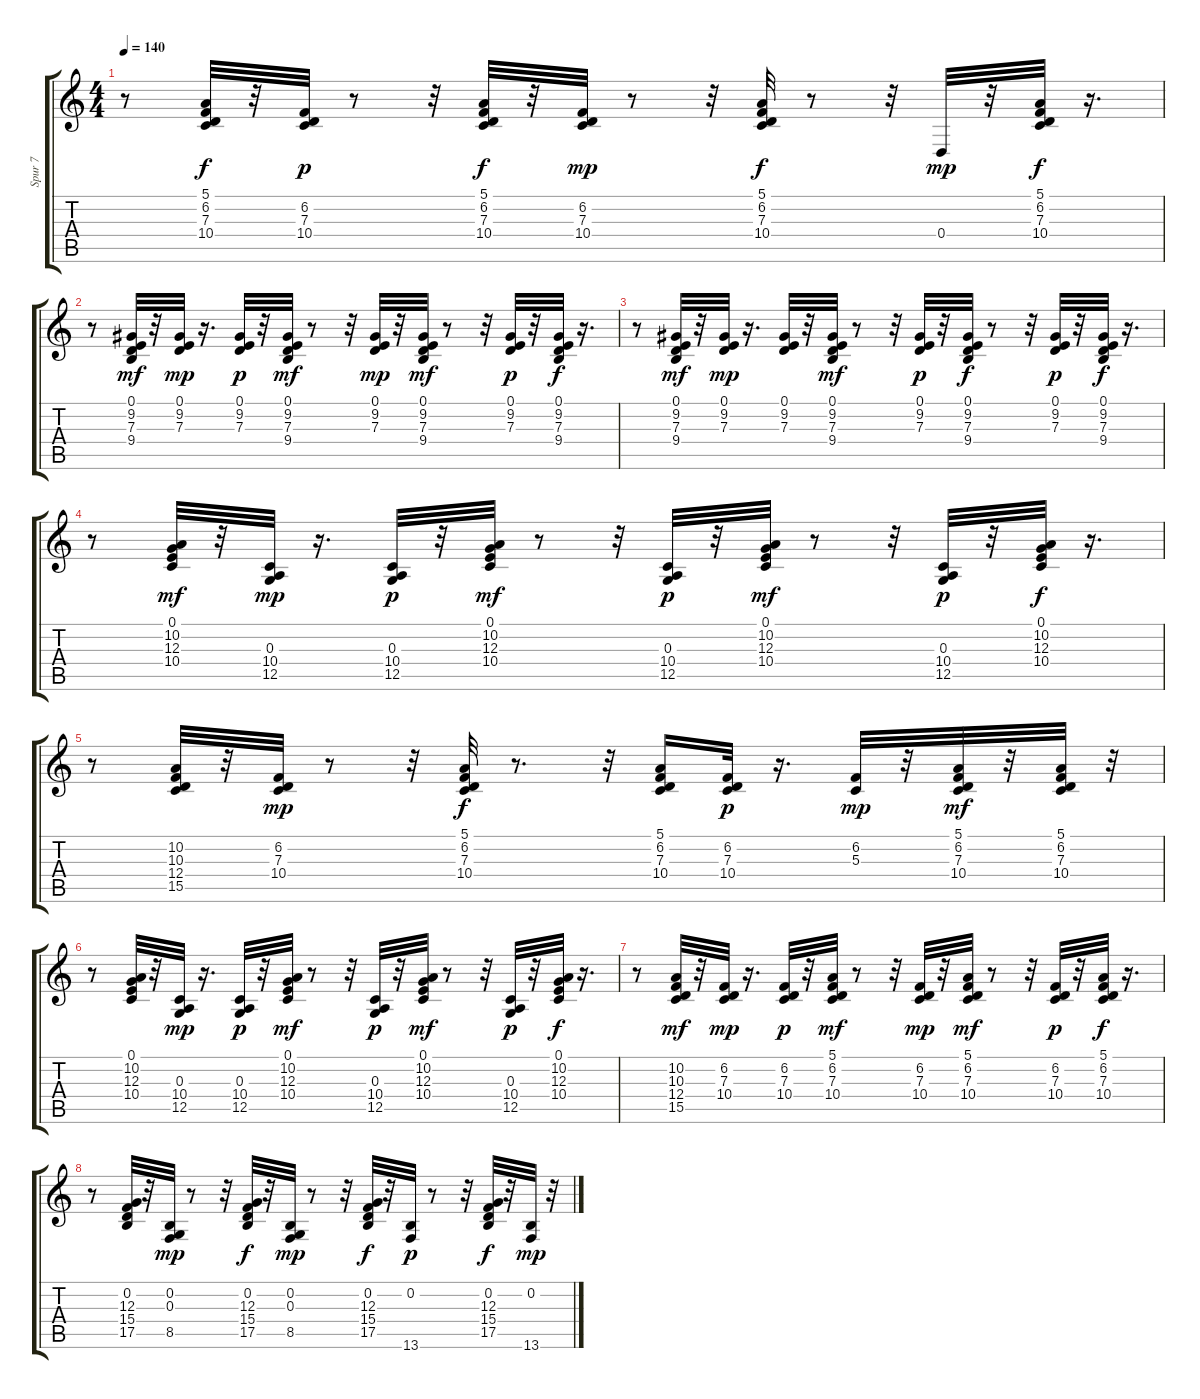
\track ("Spur 7" "Spur 7") {instrument harpsichord}
\staff {score tabs}
\tuning (E4 B3 G3 D3 A2 E2) {hide}
\ts (4 4)
\tempo 140
\clef g2
\ks c
r.8{dy f} (5.1 6.2 7.3 10.4).32 r.32 (6.2 7.3 10.4).32{dy p} r.8 r.32 (5.1 6.2 7.3 10.4).32{dy f} r.32 (6.2 7.3 10.4).32{dy mp} r.8 r.32 (5.1 6.2 7.3 10.4).32{dy f} r.8 r.32 0.4.32{dy mp} r.32 (5.1 6.2 7.3 10.4).32{dy f} r.16{d} |
r.8 (0.1 9.2 7.3 9.4).32{dy mf} r.32 (0.1 9.2 7.3).32{dy mp} r.16{d} (0.1 9.2 7.3).32{dy p} r.32 (0.1 9.2 7.3 9.4).32{dy mf} r.8 r.32 (0.1 9.2 7.3).32{dy mp} r.32 (0.1 9.2 7.3 9.4).32{dy mf} r.8 r.32 (0.1 9.2 7.3).32{dy p} r.32 (0.1 9.2 7.3 9.4).32{dy f} r.16{d} |
r.8 (0.1 9.2 7.3 9.4).32{dy mf} r.32 (0.1 9.2 7.3).32{dy mp} r.16{d} (0.1 9.2 7.3).32 r.32 (0.1 9.2 7.3 9.4).32{dy mf} r.8 r.32 (0.1 9.2 7.3).32{dy p} r.32 (0.1 9.2 7.3 9.4).32{dy f} r.8 r.32 (0.1 9.2 7.3).32{dy p} r.32 (0.1 9.2 7.3 9.4).32{dy f} r.16{d} |
r.8 (0.1 10.2 12.3 10.4).32{dy mf} r.32 (0.3 10.4 12.5).32{dy mp} r.16{d} (0.3 10.4 12.5).32{dy p} r.32 (0.1 10.2 12.3 10.4).32{dy mf} r.8 r.32 (0.3 10.4 12.5).32{dy p} r.32 (0.1 10.2 12.3 10.4).32{dy mf} r.8 r.32 (0.3 10.4 12.5).32{dy p} r.32 (0.1 10.2 12.3 10.4).32{dy f} r.16{d} |
r.8 (10.2 10.3 12.4 15.5).32 r.32 (6.2 7.3 10.4).32{dy mp} r.8 r.32 (5.1 6.2 7.3 10.4).32{dy f} r.8{d} r.32 (5.1 6.2 7.3 10.4).16 (6.2 7.3 10.4).32{dy p} r.16{d} (6.2 5.3).32{dy mp} r.32 (5.1 6.2 7.3 10.4).32{dy mf} r.32 (5.1 6.2 7.3 10.4).32 r.32 |
r.8 (0.1 10.2 12.3 10.4).32 r.32 (0.3 10.4 12.5).32{dy mp} r.16{d} (0.3 10.4 12.5).32{dy p} r.32 (0.1 10.2 12.3 10.4).32{dy mf} r.8 r.32 (0.3 10.4 12.5).32{dy p} r.32 (0.1 10.2 12.3 10.4).32{dy mf} r.8 r.32 (0.3 10.4 12.5).32{dy p} r.32 (0.1 10.2 12.3 10.4).32{dy f} r.16{d} |
r.8 (10.2 10.3 12.4 15.5).32{dy mf} r.32 (6.2 7.3 10.4).32{dy mp} r.16{d} (6.2 7.3 10.4).32{dy p} r.32 (5.1 6.2 7.3 10.4).32{dy mf} r.8 r.32 (6.2 7.3 10.4).32{dy mp} r.32 (5.1 6.2 7.3 10.4).32{dy mf} r.8 r.32 (6.2 7.3 10.4).32{dy p} r.32 (5.1 6.2 7.3 10.4).32{dy f} r.16{d} |
r.8 (0.2 12.3 15.4 17.5).32 r.32 (0.2 0.3 8.5).32{dy mp} r.8 r.32 (0.2 12.3 15.4 17.5).32{dy f} r.32 (0.2 0.3 8.5).32{dy mp} r.8 r.32 (0.2 12.3 15.4 17.5).32{dy f} r.32 (0.2 13.6).32{dy p} r.8 r.32 (0.2 12.3 15.4 17.5).32{dy f} r.32 (0.2 13.6).32{dy mp} r.32
